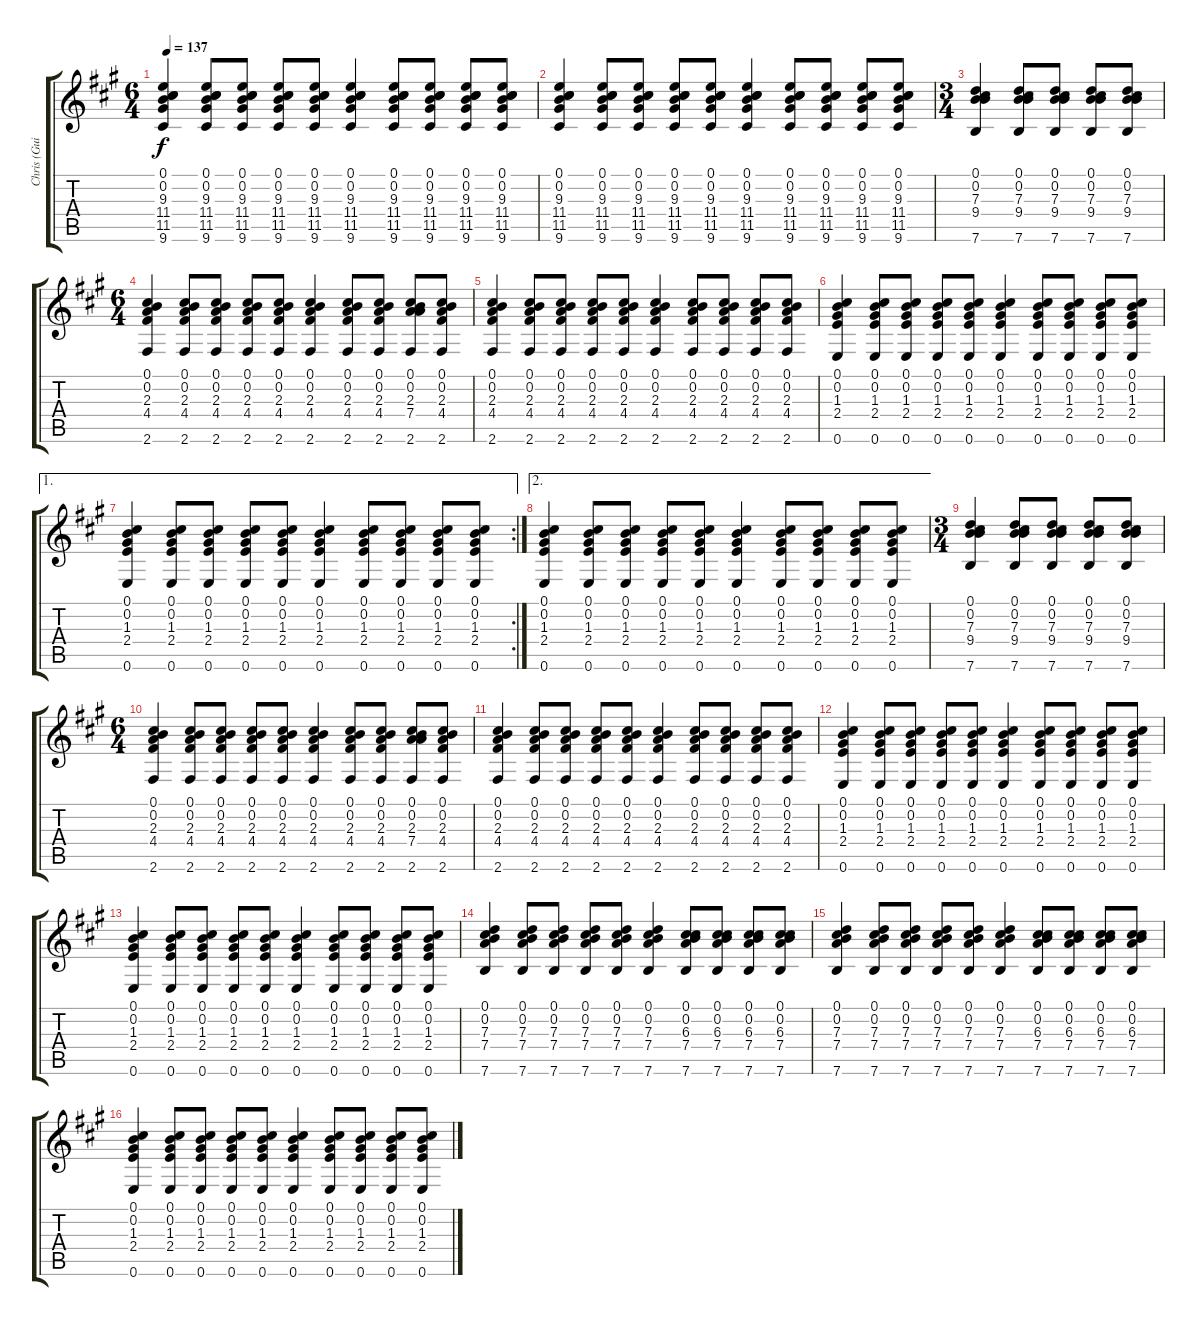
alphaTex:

\track ("Chris (Guitar)" "Chris (Gui") {instrument acousticguitarsteel}
\staff {score tabs}
\tuning (Db4 B3 G3 D3 A2 E2) {hide}
\ts (6 4)
\tempo 137
\clef g2
\ks a
(0.1 0.2 9.3 11.4 11.5 9.6).4{dy f} (0.1 0.2 9.3 11.4 11.5 9.6).8 (0.1 0.2 9.3 11.4 11.5 9.6).8 (0.1 0.2 9.3 11.4 11.5 9.6).8 (0.1 0.2 9.3 11.4 11.5 9.6).8 (0.1 0.2 9.3 11.4 11.5 9.6).4 (0.1 0.2 9.3 11.4 11.5 9.6).8 (0.1 0.2 9.3 11.4 11.5 9.6).8 (0.1 0.2 9.3 11.4 11.5 9.6).8 (0.1 0.2 9.3 11.4 11.5 9.6).8 |
(0.1 0.2 9.3 11.4 11.5 9.6).4 (0.1 0.2 9.3 11.4 11.5 9.6).8 (0.1 0.2 9.3 11.4 11.5 9.6).8 (0.1 0.2 9.3 11.4 11.5 9.6).8 (0.1 0.2 9.3 11.4 11.5 9.6).8 (0.1 0.2 9.3 11.4 11.5 9.6).4 (0.1 0.2 9.3 11.4 11.5 9.6).8 (0.1 0.2 9.3 11.4 11.5 9.6).8 (0.1 0.2 9.3 11.4 11.5 9.6).8 (0.1 0.2 9.3 11.4 11.5 9.6).8 |
\ts (3 4)
(0.1 0.2 7.3 9.4 7.6).4 (0.1 0.2 7.3 9.4 7.6).8 (0.1 0.2 7.3 9.4 7.6).8 (0.1 0.2 7.3 9.4 7.6).8 (0.1 0.2 7.3 9.4 7.6).8 |
\ts (6 4)
(0.1 0.2 2.3 4.4 2.6).4 (0.1 0.2 2.3 4.4 2.6).8 (0.1 0.2 2.3 4.4 2.6).8 (0.1 0.2 2.3 4.4 2.6).8 (0.1 0.2 2.3 4.4 2.6).8 (0.1 0.2 2.3 4.4 2.6).4 (0.1 0.2 2.3 4.4 2.6).8 (0.1 0.2 2.3 4.4 2.6).8 (0.1 0.2 2.3 7.4 2.6).8 (0.1 0.2 2.3 4.4 2.6).8 |
(0.1 0.2 2.3 4.4 2.6).4 (0.1 0.2 2.3 4.4 2.6).8 (0.1 0.2 2.3 4.4 2.6).8 (0.1 0.2 2.3 4.4 2.6).8 (0.1 0.2 2.3 4.4 2.6).8 (0.1 0.2 2.3 4.4 2.6).4 (0.1 0.2 2.3 4.4 2.6).8 (0.1 0.2 2.3 4.4 2.6).8 (0.1 0.2 2.3 4.4 2.6).8 (0.1 0.2 2.3 4.4 2.6).8 |
(0.1 0.2 1.3 2.4 0.6).4 (0.1 0.2 1.3 2.4 0.6).8 (0.1 0.2 1.3 2.4 0.6).8 (0.1 0.2 1.3 2.4 0.6).8 (0.1 0.2 1.3 2.4 0.6).8 (0.1 0.2 1.3 2.4 0.6).4 (0.1 0.2 1.3 2.4 0.6).8 (0.1 0.2 1.3 2.4 0.6).8 (0.1 0.2 1.3 2.4 0.6).8 (0.1 0.2 1.3 2.4 0.6).8 |
\ae 1
\rc 2
(0.1 0.2 1.3 2.4 0.6).4 (0.1 0.2 1.3 2.4 0.6).8 (0.1 0.2 1.3 2.4 0.6).8 (0.1 0.2 1.3 2.4 0.6).8 (0.1 0.2 1.3 2.4 0.6).8 (0.1 0.2 1.3 2.4 0.6).4 (0.1 0.2 1.3 2.4 0.6).8 (0.1 0.2 1.3 2.4 0.6).8 (0.1 0.2 1.3 2.4 0.6).8 (0.1 0.2 1.3 2.4 0.6).8 |
\ae 2
(0.1 0.2 1.3 2.4 0.6).4 (0.1 0.2 1.3 2.4 0.6).8 (0.1 0.2 1.3 2.4 0.6).8 (0.1 0.2 1.3 2.4 0.6).8 (0.1 0.2 1.3 2.4 0.6).8 (0.1 0.2 1.3 2.4 0.6).4 (0.1 0.2 1.3 2.4 0.6).8 (0.1 0.2 1.3 2.4 0.6).8 (0.1 0.2 1.3 2.4 0.6).8 (0.1 0.2 1.3 2.4 0.6).8 |
\ts (3 4)
(0.1 0.2 7.3 9.4 7.6).4 (0.1 0.2 7.3 9.4 7.6).8 (0.1 0.2 7.3 9.4 7.6).8 (0.1 0.2 7.3 9.4 7.6).8 (0.1 0.2 7.3 9.4 7.6).8 |
\ts (6 4)
(0.1 0.2 2.3 4.4 2.6).4 (0.1 0.2 2.3 4.4 2.6).8 (0.1 0.2 2.3 4.4 2.6).8 (0.1 0.2 2.3 4.4 2.6).8 (0.1 0.2 2.3 4.4 2.6).8 (0.1 0.2 2.3 4.4 2.6).4 (0.1 0.2 2.3 4.4 2.6).8 (0.1 0.2 2.3 4.4 2.6).8 (0.1 0.2 2.3 7.4 2.6).8 (0.1 0.2 2.3 4.4 2.6).8 |
(0.1 0.2 2.3 4.4 2.6).4 (0.1 0.2 2.3 4.4 2.6).8 (0.1 0.2 2.3 4.4 2.6).8 (0.1 0.2 2.3 4.4 2.6).8 (0.1 0.2 2.3 4.4 2.6).8 (0.1 0.2 2.3 4.4 2.6).4 (0.1 0.2 2.3 4.4 2.6).8 (0.1 0.2 2.3 4.4 2.6).8 (0.1 0.2 2.3 4.4 2.6).8 (0.1 0.2 2.3 4.4 2.6).8 |
(0.1 0.2 1.3 2.4 0.6).4 (0.1 0.2 1.3 2.4 0.6).8 (0.1 0.2 1.3 2.4 0.6).8 (0.1 0.2 1.3 2.4 0.6).8 (0.1 0.2 1.3 2.4 0.6).8 (0.1 0.2 1.3 2.4 0.6).4 (0.1 0.2 1.3 2.4 0.6).8 (0.1 0.2 1.3 2.4 0.6).8 (0.1 0.2 1.3 2.4 0.6).8 (0.1 0.2 1.3 2.4 0.6).8 |
(0.1 0.2 1.3 2.4 0.6).4 (0.1 0.2 1.3 2.4 0.6).8 (0.1 0.2 1.3 2.4 0.6).8 (0.1 0.2 1.3 2.4 0.6).8 (0.1 0.2 1.3 2.4 0.6).8 (0.1 0.2 1.3 2.4 0.6).4 (0.1 0.2 1.3 2.4 0.6).8 (0.1 0.2 1.3 2.4 0.6).8 (0.1 0.2 1.3 2.4 0.6).8 (0.1 0.2 1.3 2.4 0.6).8 |
(0.1 0.2 7.3 7.4 7.6).4 (0.1 0.2 7.3 7.4 7.6).8 (0.1 0.2 7.3 7.4 7.6).8 (0.1 0.2 7.3 7.4 7.6).8 (0.1 0.2 7.3 7.4 7.6).8 (0.1 0.2 7.3 7.4 7.6).4 (0.1 0.2 6.3 7.4 7.6).8 (0.1 0.2 6.3 7.4 7.6).8 (0.1 0.2 6.3 7.4 7.6).8 (0.1 0.2 6.3 7.4 7.6).8 |
(0.1 0.2 7.3 7.4 7.6).4 (0.1 0.2 7.3 7.4 7.6).8 (0.1 0.2 7.3 7.4 7.6).8 (0.1 0.2 7.3 7.4 7.6).8 (0.1 0.2 7.3 7.4 7.6).8 (0.1 0.2 7.3 7.4 7.6).4 (0.1 0.2 6.3 7.4 7.6).8 (0.1 0.2 6.3 7.4 7.6).8 (0.1 0.2 6.3 7.4 7.6).8 (0.1 0.2 6.3 7.4 7.6).8 |
(0.1 0.2 1.3 2.4 0.6).4 (0.1 0.2 1.3 2.4 0.6).8 (0.1 0.2 1.3 2.4 0.6).8 (0.1 0.2 1.3 2.4 0.6).8 (0.1 0.2 1.3 2.4 0.6).8 (0.1 0.2 1.3 2.4 0.6).4 (0.1 0.2 1.3 2.4 0.6).8 (0.1 0.2 1.3 2.4 0.6).8 (0.1 0.2 1.3 2.4 0.6).8 (0.1 0.2 1.3 2.4 0.6).8
